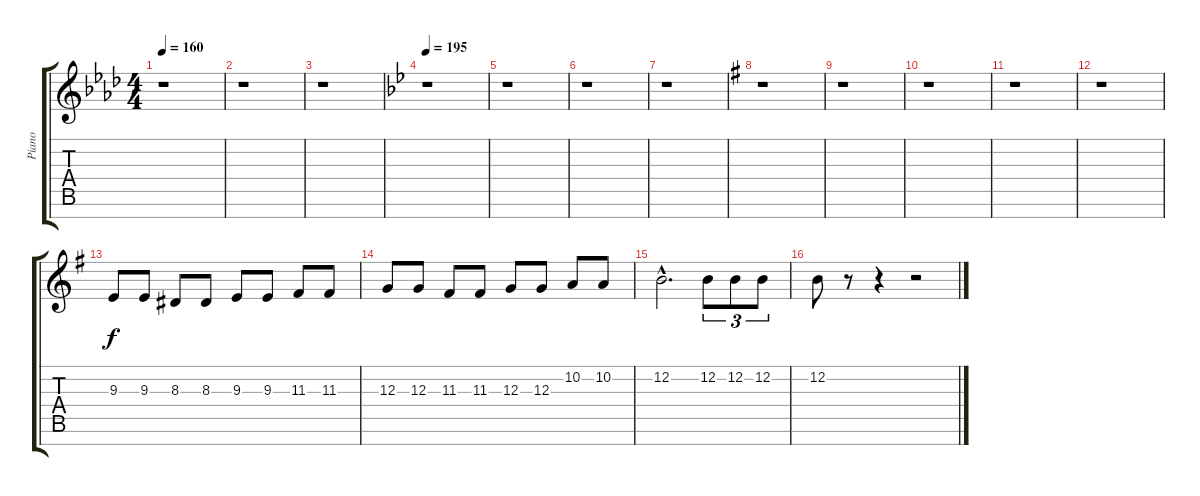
\track ("Piano" "Piano") {instrument brightacousticpiano}
\staff {score tabs}
\tuning (E4 B3 G3 D3 A2 E2 B1) {hide}
\ts (4 4)
\tempo 160
\clef g2
\ks fminor
r.1{dy f} |
r.1 |
r.1 |
\section ("" "")
\tempo 195
\ks gminor
r.1 |
r.1 |
r.1 |
r.1 |
\ks eminor
r.1 |
r.1 |
r.1 |
r.1 |
r.1 |
9.3.8 9.3.8 8.3.8 8.3.8 9.3.8 9.3.8 11.3.8 11.3.8 |
12.3.8 12.3.8 11.3.8 11.3.8 12.3.8 12.3.8 10.2.8 10.2.8 |
12.2{hac}.2{d} 12.2.8{tu (3 2)} 12.2.8{tu (3 2)} 12.2.8{tu (3 2)} |
12.2.8 r.8 r.4 r.2
